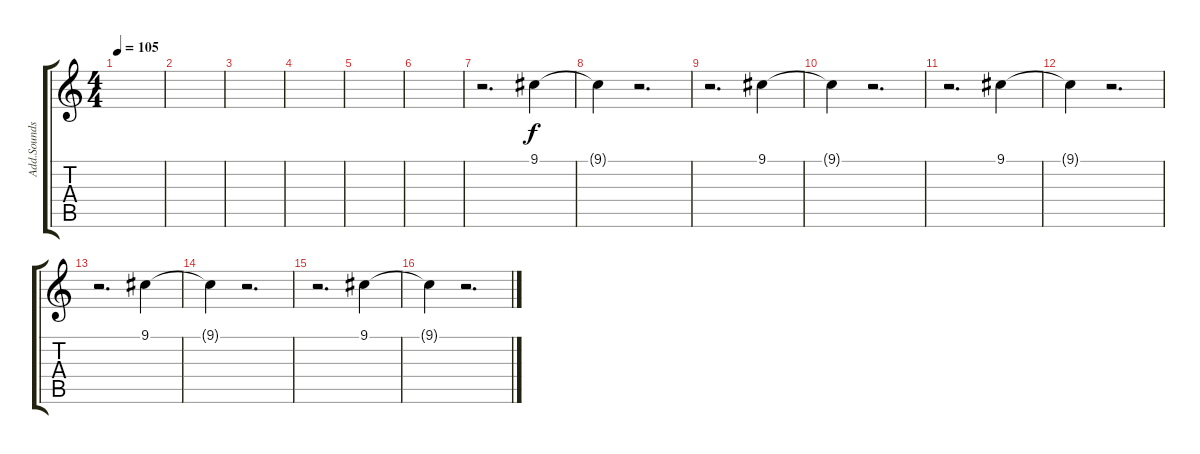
\track ("Add.Sounds 2" "Add.Sounds") {instrument electricpiano1}
\staff {score tabs}
\tuning (E4 B3 G3 D3 A2 E2) {hide}
\ts (4 4)
\tempo 105
\clef g2
\ks c
|
|
|
|
|
|
r.2{d volume 16 instrument electricpiano1} 9.1.4 |
9.1{t}.4 r.2{d} |
r.2{d} 9.1.4 |
9.1{t}.4 r.2{d} |
r.2{d} 9.1.4 |
9.1{t}.4 r.2{d} |
r.2{d} 9.1.4 |
9.1{t}.4 r.2{d} |
r.2{d} 9.1.4 |
9.1{t}.4 r.2{d}
